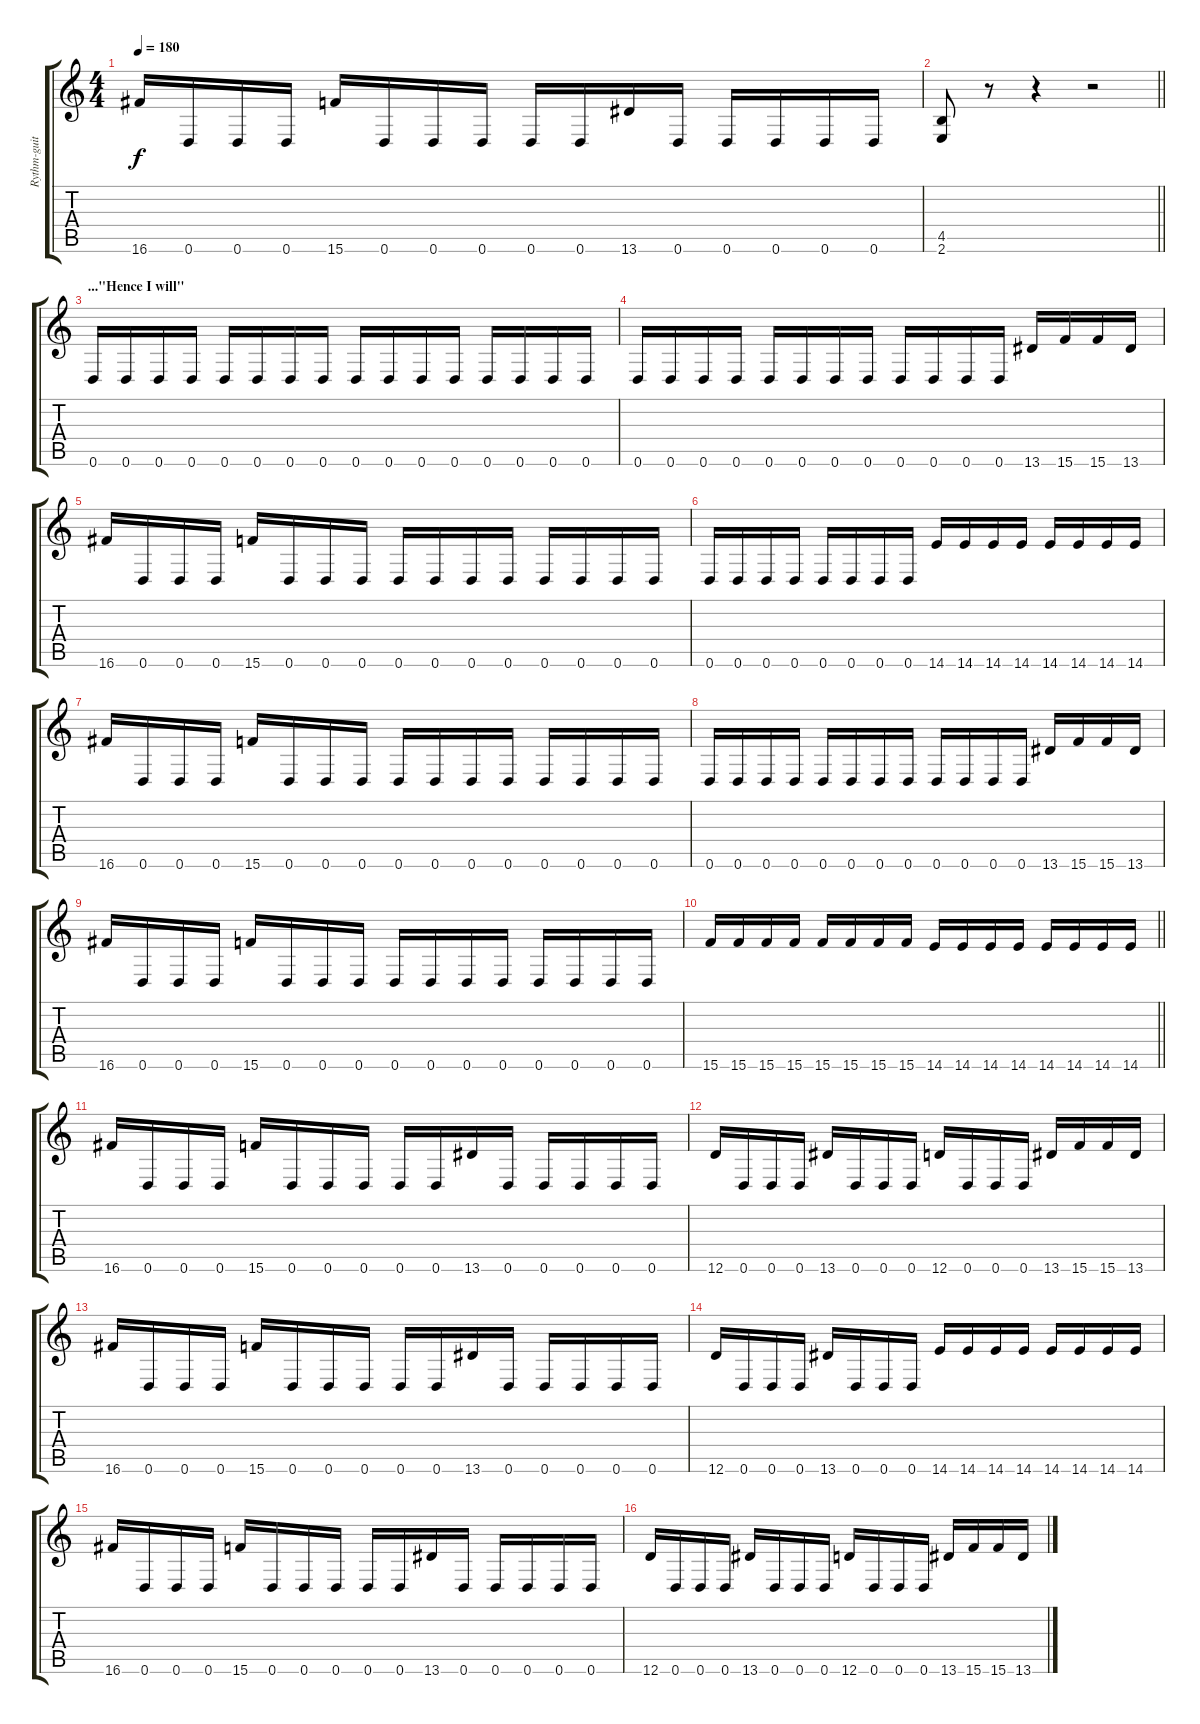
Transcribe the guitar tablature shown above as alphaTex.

\track ("Rythm-guitar - Silenoz" "Rythm-guit") {instrument distortionguitar}
\staff {score tabs}
\tuning (D4 A3 F3 C3 G2 D2) {hide}
\ts (4 4)
\tempo 180
\clef g2
\ks c
16.6.16{dy f} 0.6.16 0.6.16 0.6.16 15.6.16 0.6.16 0.6.16 0.6.16 0.6.16 0.6.16 13.6.16 0.6.16 0.6.16 0.6.16 0.6.16 0.6.16 |
\barLineRight lightlight
(4.5 2.6).8 r.8 r.4 r.2 |
\section ("" "...\"Hence I will\"")
0.6.16 0.6.16 0.6.16 0.6.16 0.6.16 0.6.16 0.6.16 0.6.16 0.6.16 0.6.16 0.6.16 0.6.16 0.6.16 0.6.16 0.6.16 0.6.16 |
0.6.16 0.6.16 0.6.16 0.6.16 0.6.16 0.6.16 0.6.16 0.6.16 0.6.16 0.6.16 0.6.16 0.6.16 13.6.16 15.6.16 15.6.16 13.6.16 |
16.6.16 0.6.16 0.6.16 0.6.16 15.6.16 0.6.16 0.6.16 0.6.16 0.6.16 0.6.16 0.6.16 0.6.16 0.6.16 0.6.16 0.6.16 0.6.16 |
0.6.16 0.6.16 0.6.16 0.6.16 0.6.16 0.6.16 0.6.16 0.6.16 14.6.16 14.6.16 14.6.16 14.6.16 14.6.16 14.6.16 14.6.16 14.6.16 |
16.6.16 0.6.16 0.6.16 0.6.16 15.6.16 0.6.16 0.6.16 0.6.16 0.6.16 0.6.16 0.6.16 0.6.16 0.6.16 0.6.16 0.6.16 0.6.16 |
0.6.16 0.6.16 0.6.16 0.6.16 0.6.16 0.6.16 0.6.16 0.6.16 0.6.16 0.6.16 0.6.16 0.6.16 13.6.16 15.6.16 15.6.16 13.6.16 |
16.6.16 0.6.16 0.6.16 0.6.16 15.6.16 0.6.16 0.6.16 0.6.16 0.6.16 0.6.16 0.6.16 0.6.16 0.6.16 0.6.16 0.6.16 0.6.16 |
\barLineRight lightlight
15.6.16 15.6.16 15.6.16 15.6.16 15.6.16 15.6.16 15.6.16 15.6.16 14.6.16 14.6.16 14.6.16 14.6.16 14.6.16 14.6.16 14.6.16 14.6.16 |
\section ("" "")
16.6.16 0.6.16 0.6.16 0.6.16 15.6.16 0.6.16 0.6.16 0.6.16 0.6.16 0.6.16 13.6.16 0.6.16 0.6.16 0.6.16 0.6.16 0.6.16 |
12.6.16 0.6.16 0.6.16 0.6.16 13.6.16 0.6.16 0.6.16 0.6.16 12.6.16 0.6.16 0.6.16 0.6.16 13.6.16 15.6.16 15.6.16 13.6.16 |
16.6.16 0.6.16 0.6.16 0.6.16 15.6.16 0.6.16 0.6.16 0.6.16 0.6.16 0.6.16 13.6.16 0.6.16 0.6.16 0.6.16 0.6.16 0.6.16 |
12.6.16 0.6.16 0.6.16 0.6.16 13.6.16 0.6.16 0.6.16 0.6.16 14.6.16 14.6.16 14.6.16 14.6.16 14.6.16 14.6.16 14.6.16 14.6.16 |
16.6.16 0.6.16 0.6.16 0.6.16 15.6.16 0.6.16 0.6.16 0.6.16 0.6.16 0.6.16 13.6.16 0.6.16 0.6.16 0.6.16 0.6.16 0.6.16 |
12.6.16 0.6.16 0.6.16 0.6.16 13.6.16 0.6.16 0.6.16 0.6.16 12.6.16 0.6.16 0.6.16 0.6.16 13.6.16 15.6.16 15.6.16 13.6.16
